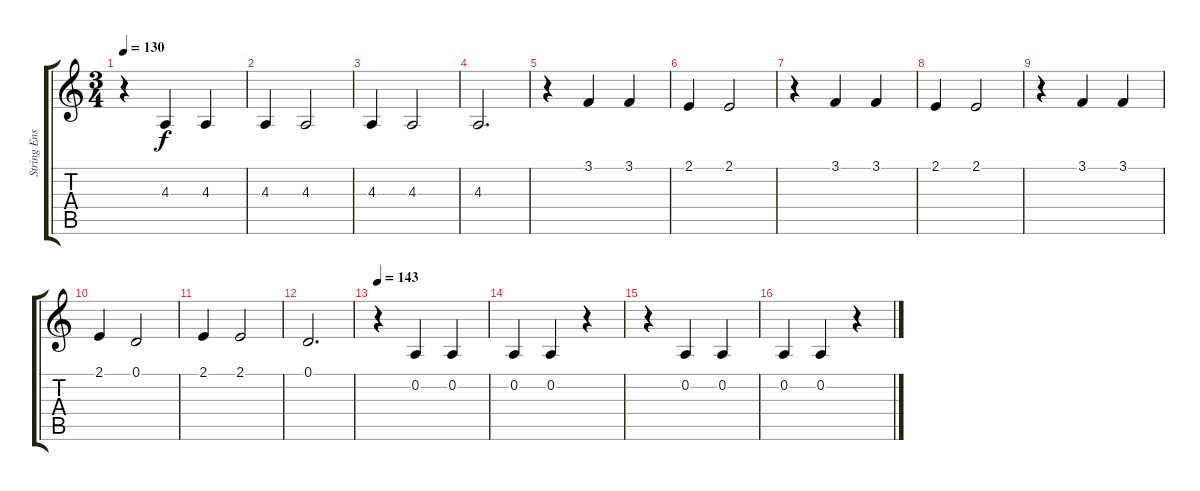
\track ("String Ensemble" "String Ens") {instrument stringensemble1}
\staff {score tabs}
\tuning (D4 A3 F3 C3 G2 C2) {hide}
\ts (3 4)
\tempo 130
\clef g2
\ks c
r.4{dy f} 4.3.4 4.3.4 |
4.3.4 4.3.2 |
4.3.4 4.3.2 |
4.3.2{d} |
r.4 3.1.4 3.1.4 |
2.1.4 2.1.2 |
r.4 3.1.4 3.1.4 |
2.1.4 2.1.2 |
r.4 3.1.4 3.1.4 |
2.1.4 0.1.2 |
2.1.4 2.1.2 |
0.1.2{d} |
\tempo 143
r.4 0.2.4 0.2.4 |
0.2.4 0.2.4 r.4 |
r.4 0.2.4 0.2.4 |
0.2.4 0.2.4 r.4
